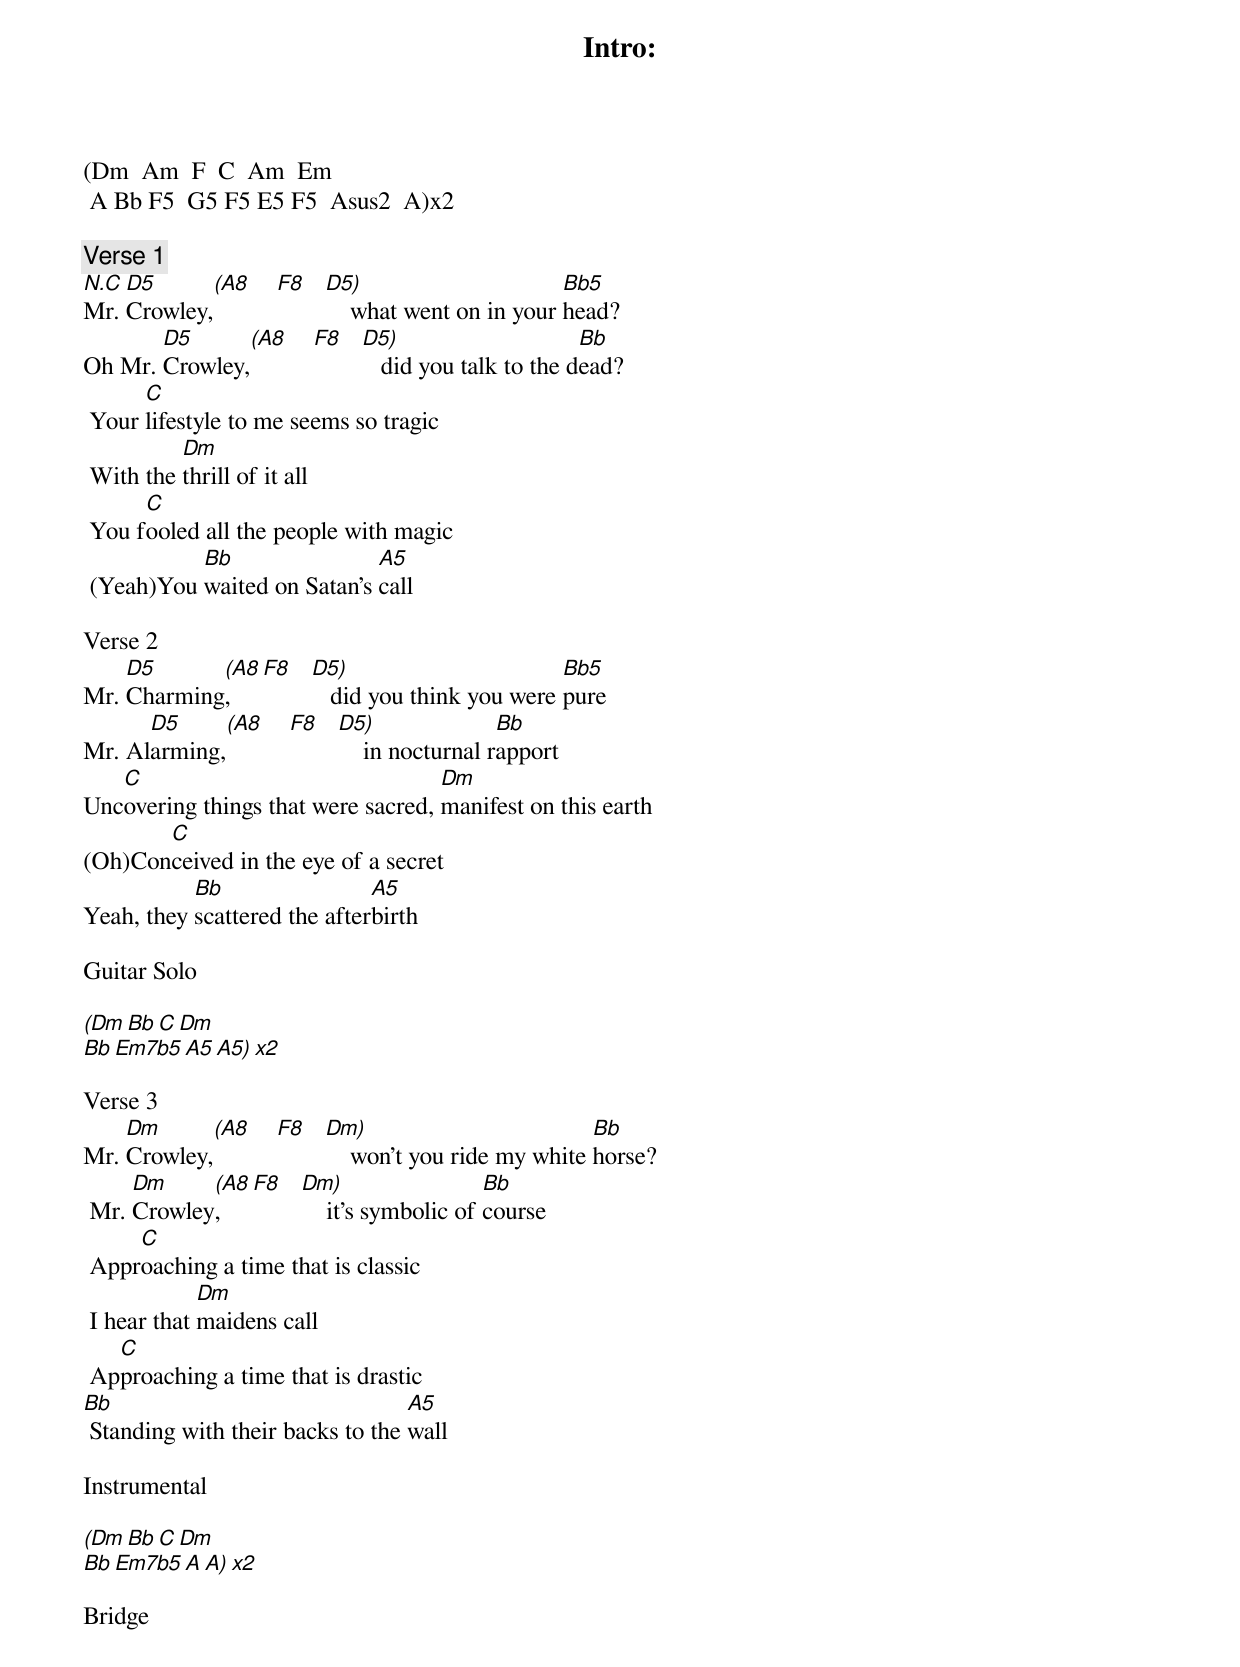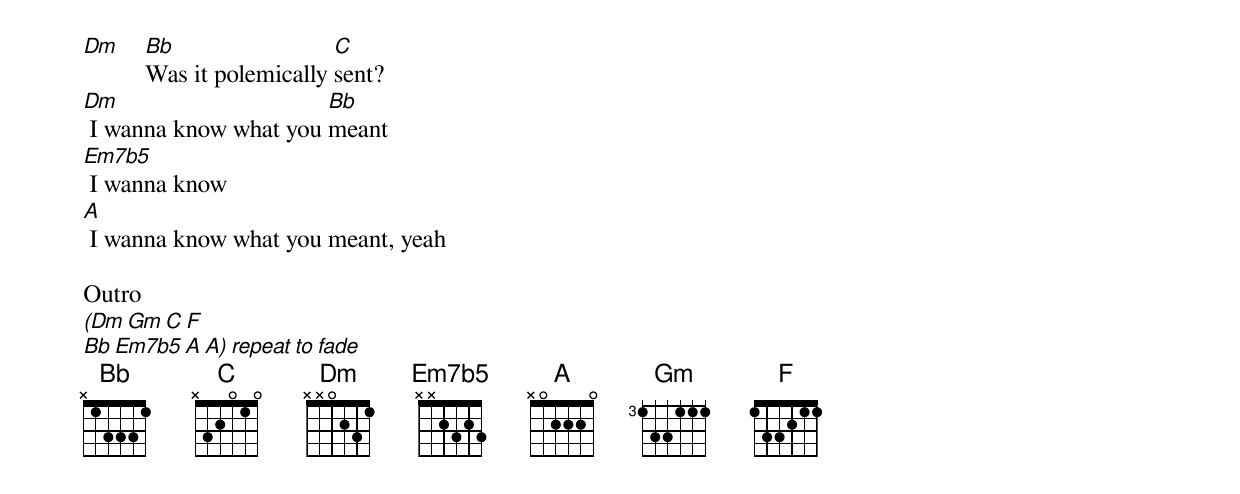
Intro:
(Dm  Am  F  C  Am  Em
 A Bb F5  G5 F5 E5 F5  Asus2  A)x2

Verse 1
N.C D5      (A8 F8 D5)                      Bb5
Mr. Crowley,           what went on in your head?
       D5      (A8 F8 D5)                     Bb
Oh Mr. Crowley,          did you talk to the dead?
      C
 Your lifestyle to me seems so tragic
          Dm
 With the thrill of it all
      C
 You fooled all the people with magic
           Bb                A5
 (Yeah)You waited on Satan's call

Verse 2
    D5      (A8 F8 D5)                       Bb5
Mr. Charming,         did you think you were pure
      D5     (A8 F8 D5)               Bb
Mr. Alarming,           in nocturnal rapport
   C                                Dm
Uncovering things that were sacred, manifest on this earth
       C
(Oh)Conceived in the eye of a secret
           Bb                 A5
Yeah, they scattered the afterbirth

Guitar Solo

(Dm   Bb   C   Dm
 Bb   Em7b5  A5  A5) x2

Verse 3
    Dm      (A8 F8 Dm)                         Bb
Mr. Crowley,           won't you ride my white horse?
     Dm     (A8 F8 Dm)                  Bb
 Mr. Crowley,          it's symbolic of course
     C
 Approaching a time that is classic
             Dm
 I hear that maidens call
   C
 Approaching a time that is drastic
Bb                                A5
 Standing with their backs to the wall

Instrumental

(Dm   Bb   C   Dm
 Bb   Em7b5  A  A) x2

Bridge
Dm  Bb                 C
    Was it polemically sent?
Dm                     Bb
 I wanna know what you meant
Em7b5
 I wanna know
A
 I wanna know what you meant, yeah

Outro
(Dm    Gm    C    F
 Bb    Em7b5   A   A) repeat to fade
